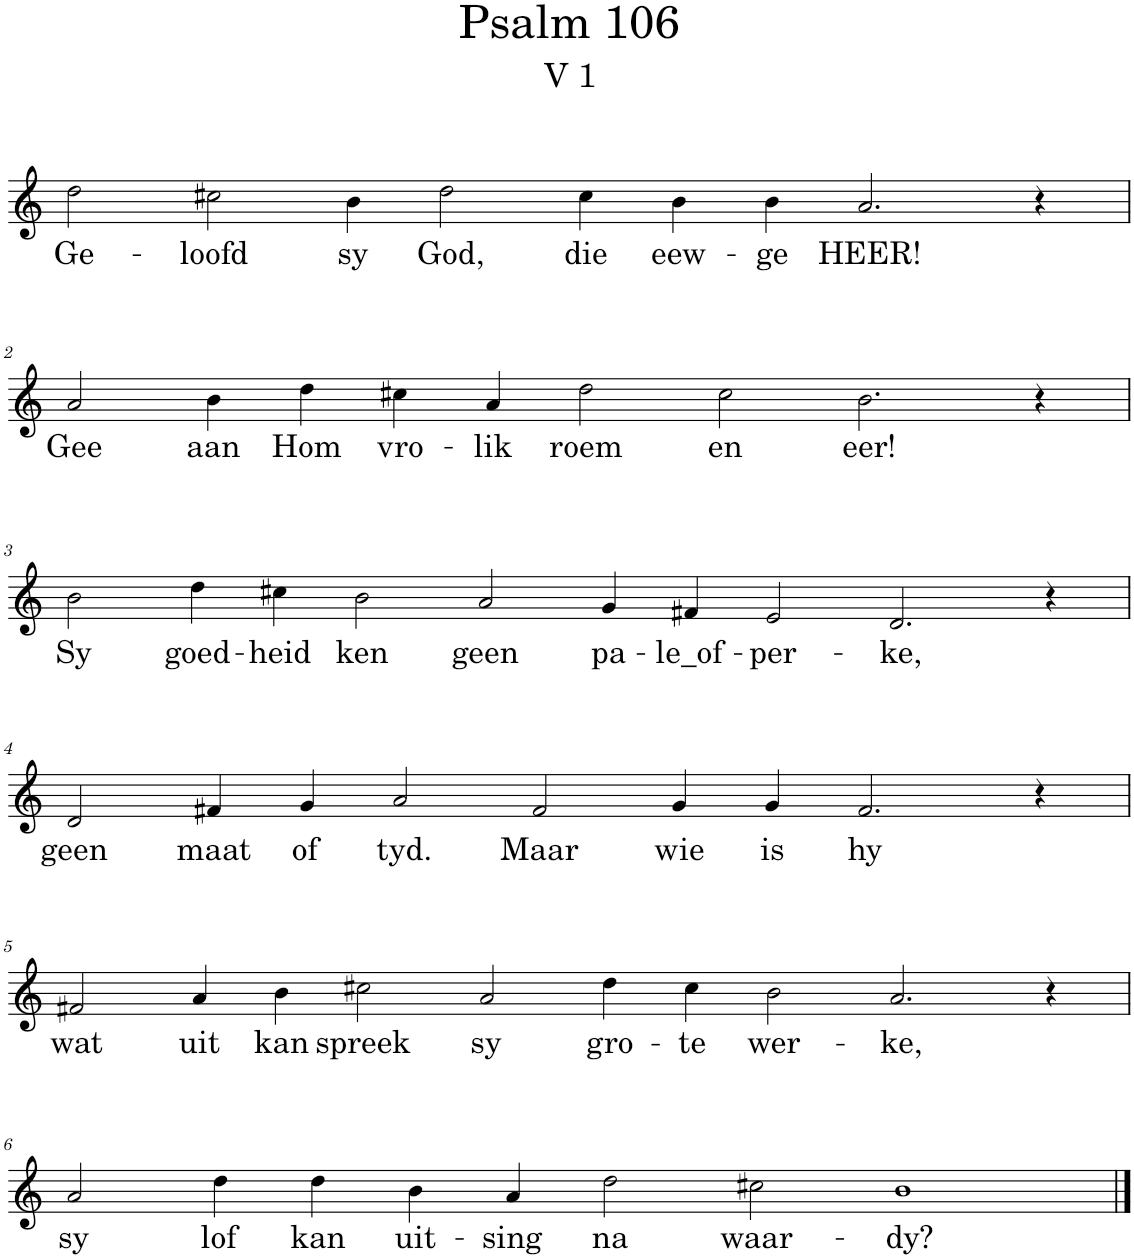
**kern	**text
*part1	*part1
*staff1	*staff1
*I"Pipe Organ	*
*I'Org.	*
*clefG2	*
*k[]	*
*M14/4	*
=1	=1
!	!LO:LY:b
2dd\	Ge-
!	!LO:LY:b
2cc#X\	-loofd
!	!LO:LY:b
4b\	sy
!	!LO:LY:b
2dd\	God,
!	!LO:LY:b
4cc#\	die
!	!LO:LY:b
4b\	eew-
!	!LO:LY:b
4b\	-ge
!	!LO:LY:b
2.a/	HEER!
4r	.
!!LO:LB:g=z
=2	=2
!	!LO:LY:b
2a/	Gee
!	!LO:LY:b
4b\	aan
!	!LO:LY:b
4dd\	Hom
!	!LO:LY:b
4cc#X\	vro-
!	!LO:LY:b
4a/	-lik
!	!LO:LY:b
2dd\	roem
!	!LO:LY:b
2cc#\	en
!	!LO:LY:b
2.b\	eer!
4r	.
!!LO:LB:g=z
=3	=3
*M16/4	*
!	!LO:LY:b
2b\	Sy
!	!LO:LY:b
4dd\	goed-
!	!LO:LY:b
4cc#X\	-heid
!	!LO:LY:b
2b\	ken
!	!LO:LY:b
2a/	geen
!	!LO:LY:b
4g/	pa-
!	!LO:LY:b
4f#X/	-le_of-
!	!LO:LY:b
2e/	-per-
!	!LO:LY:b
2.d/	-ke,
4r	.
!!LO:LB:g=z
=4	=4
*M14/4	*
!	!LO:LY:b
2d/	geen
!	!LO:LY:b
4f#X/	maat
!	!LO:LY:b
4g/	of
!	!LO:LY:b
2a/	tyd.
!	!LO:LY:b
2f#/	Maar
!	!LO:LY:b
4g/	wie
!	!LO:LY:b
4g/	is
!	!LO:LY:b
2.f#/	hy
4r	.
!!LO:LB:g=z
=5	=5
*M16/4	*
!	!LO:LY:b
2f#X/	wat
!	!LO:LY:b
4a/	uit
!	!LO:LY:b
4b\	kan
!	!LO:LY:b
2cc#X\	spreek
!	!LO:LY:b
2a/	sy
!	!LO:LY:b
4dd\	gro-
!	!LO:LY:b
4cc#\	-te
!	!LO:LY:b
2b\	wer-
!	!LO:LY:b
2.a/	-ke,
4r	.
!!LO:LB:g=z
=6	=6
*M14/4	*
!	!LO:LY:b
2a/	sy
!	!LO:LY:b
4dd\	lof
!	!LO:LY:b
4dd\	kan
!	!LO:LY:b
4b\	uit-
!	!LO:LY:b
4a/	-sing
!	!LO:LY:b
2dd\	na
!	!LO:LY:b
2cc#X\	waar-
!	!LO:LY:b
1b	-dy?
==	==
*-	*-
